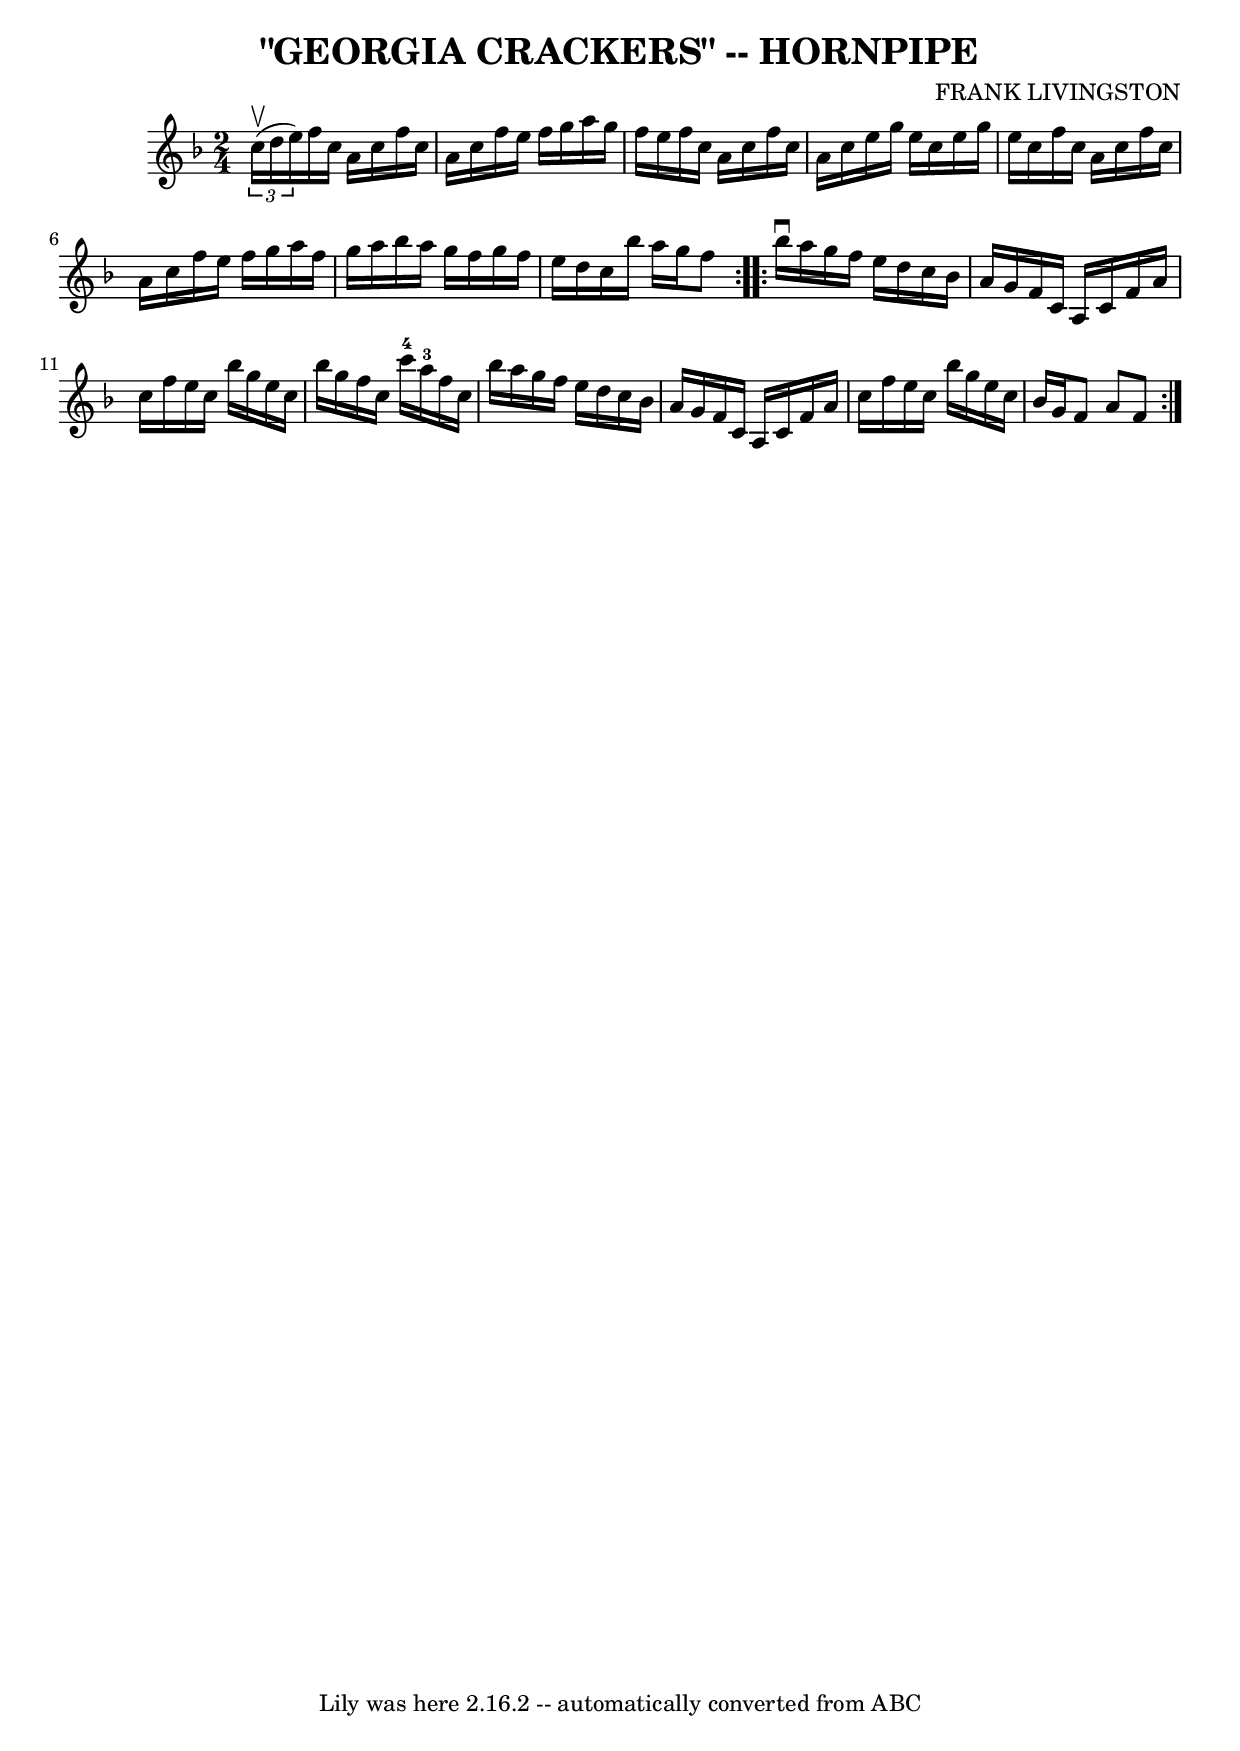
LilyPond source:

\version "2.7.40"
\include "Mammoth.ily"
\header {
	book = "Ryan's Mammoth Collection of Fiddle Tunes"
	composer = "FRANK LIVINGSTON"
	crossRefNumber = "1"
	footnotes = ""
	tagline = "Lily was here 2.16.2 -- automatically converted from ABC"
	title = "\"GEORGIA CRACKERS\" -- HORNPIPE"
}
voicedefault =  {
\set Score.defaultBarType = "empty"

\repeat volta 2 {
\time 2/4 \key f \major   \times 2/3 { c''16 (^\upbow d''16 e''16) }  
     |
 f''16 c''16 a'16 c''16 f''16 c''16 a'16    
c''16    |
 f''16 e''16 f''16 g''16 a''16 g''16 f''16 
 e''16    |
 f''16 c''16 a'16 c''16 f''16 c''16    
a'16 c''16    |
 e''16 g''16 e''16 c''16 e''16 g''16  
 e''16 c''16    |
     |
 f''16 c''16 a'16 c''16    
f''16 c''16 a'16 c''16    |
 f''16 e''16 f''16 g''16  
 a''16 f''16 g''16 a''16    |
 bes''16 a''16 g''16    
f''16 g''16 f''16 e''16 d''16    |
 c''16 bes''16    
a''16 g''16 f''8    }     \repeat volta 2 { bes''16^\downbow a''16   
     |
 g''16 f''16 e''16 d''16 c''16 bes'16 a'16    
g'16    |
 f'16 c'16 a16 c'16 f'16 a'16 c''16    
f''16    |
 e''16 c''16 bes''16 g''16 e''16 c''16    
bes''16 g''16    |
 f''16 c''16 c'''16-4 a''16-3   
f''16 c''16 bes''16 a''16    |
     |
 g''16 f''16    
e''16 d''16 c''16 bes'16 a'16 g'16    |
 f'16 c'16    
a16 c'16 f'16 a'16 c''16 f''16    |
 e''16 c''16    
bes''16 g''16 e''16 c''16 bes'16 g'16    |
 f'8 a'8   
 f'8    }   
}

\score{
    <<

	\context Staff="default"
	{
	    \voicedefault 
	}

    >>
	\layout {
	}
	\midi {}
}
